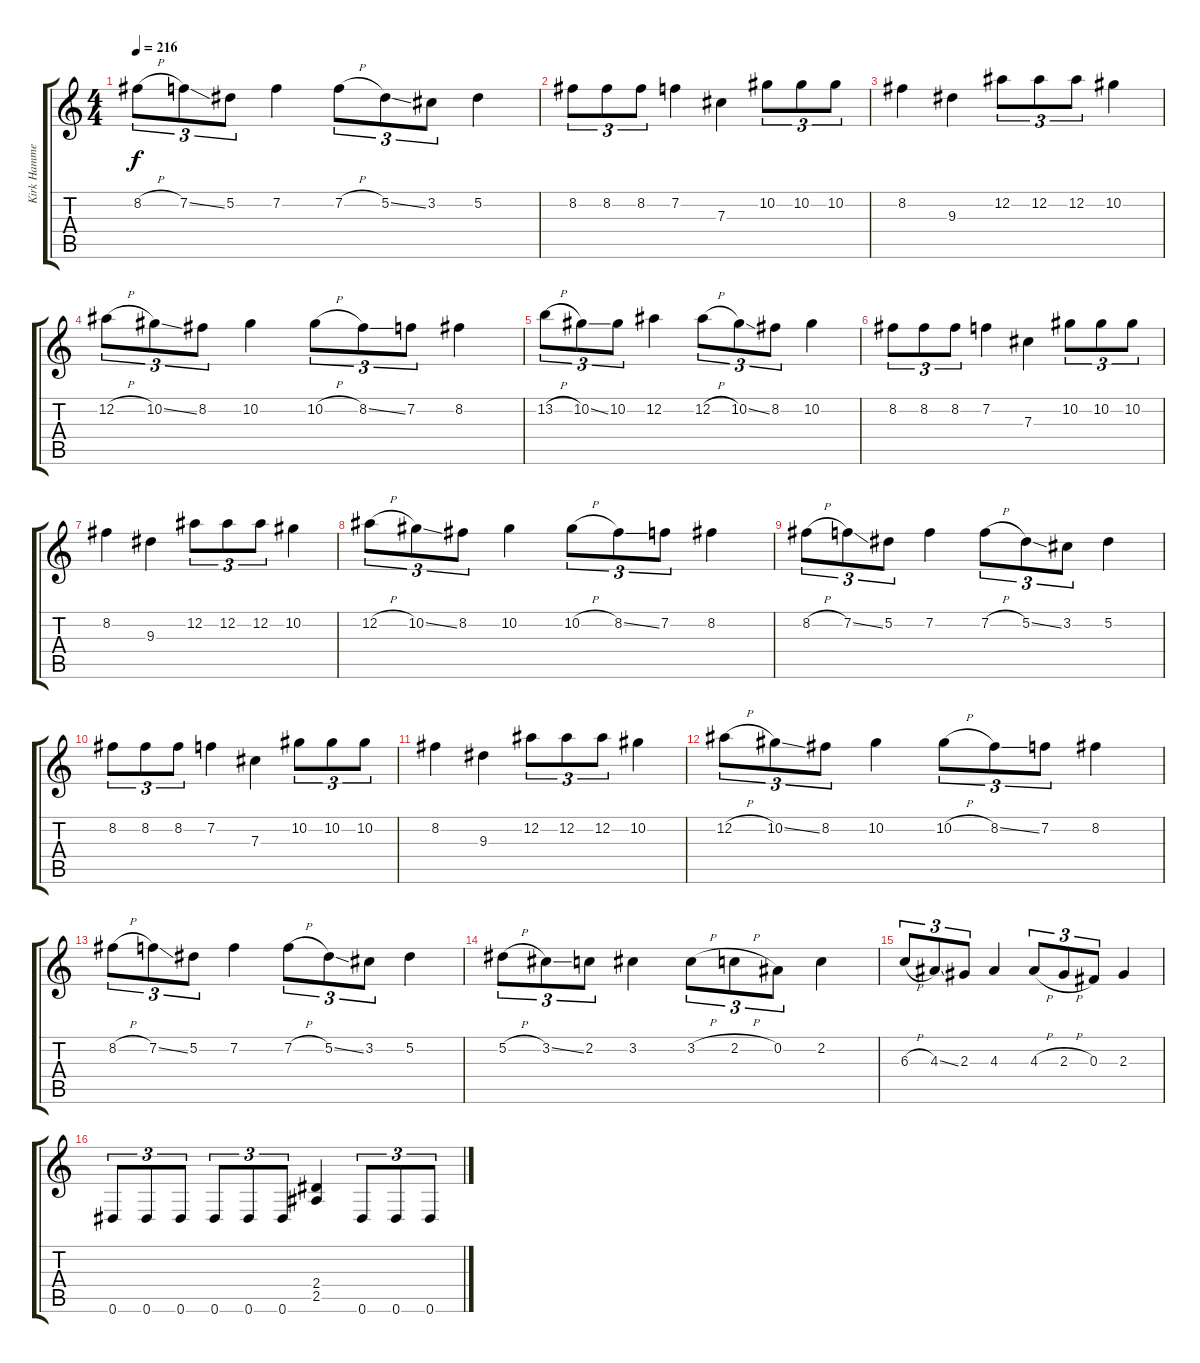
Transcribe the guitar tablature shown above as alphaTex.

\track ("Kirk Hammet" "Kirk Hamme") {instrument electricguitarclean}
\staff {score tabs}
\tuning (Eb4 Bb3 Gb3 Db3 Ab2 Eb2) {hide}
\ts (4 4)
\tempo 216
\clef g2
\ks c
8.2{h}.8{tu (3 2) dy f} 7.2{ss}.8{tu (3 2)} 5.2.8{tu (3 2)} 7.2.4 7.2{h}.8{tu (3 2)} 5.2{ss}.8{tu (3 2)} 3.2.8{tu (3 2)} 5.2.4 |
8.2.8{tu (3 2)} 8.2.8{tu (3 2)} 8.2.8{tu (3 2)} 7.2.4 7.3.4 10.2.8{tu (3 2)} 10.2.8{tu (3 2)} 10.2.8{tu (3 2)} |
8.2.4 9.3.4 12.2.8{tu (3 2)} 12.2.8{tu (3 2)} 12.2.8{tu (3 2)} 10.2.4 |
12.2{h}.8{tu (3 2)} 10.2{ss}.8{tu (3 2)} 8.2.8{tu (3 2)} 10.2.4 10.2{h}.8{tu (3 2)} 8.2{ss}.8{tu (3 2)} 7.2.8{tu (3 2)} 8.2.4 |
13.2{h}.8{tu (3 2)} 10.2{ss}.8{tu (3 2)} 10.2.8{tu (3 2)} 12.2.4 12.2{h}.8{tu (3 2)} 10.2{ss}.8{tu (3 2)} 8.2.8{tu (3 2)} 10.2.4 |
8.2.8{tu (3 2)} 8.2.8{tu (3 2)} 8.2.8{tu (3 2)} 7.2.4 7.3.4 10.2.8{tu (3 2)} 10.2.8{tu (3 2)} 10.2.8{tu (3 2)} |
8.2.4 9.3.4 12.2.8{tu (3 2)} 12.2.8{tu (3 2)} 12.2.8{tu (3 2)} 10.2.4 |
12.2{h}.8{tu (3 2)} 10.2{ss}.8{tu (3 2)} 8.2.8{tu (3 2)} 10.2.4 10.2{h}.8{tu (3 2)} 8.2{ss}.8{tu (3 2)} 7.2.8{tu (3 2)} 8.2.4 |
8.2{h}.8{tu (3 2)} 7.2{ss}.8{tu (3 2)} 5.2.8{tu (3 2)} 7.2.4 7.2{h}.8{tu (3 2)} 5.2{ss}.8{tu (3 2)} 3.2.8{tu (3 2)} 5.2.4 |
8.2.8{tu (3 2)} 8.2.8{tu (3 2)} 8.2.8{tu (3 2)} 7.2.4 7.3.4 10.2.8{tu (3 2)} 10.2.8{tu (3 2)} 10.2.8{tu (3 2)} |
8.2.4 9.3.4 12.2.8{tu (3 2)} 12.2.8{tu (3 2)} 12.2.8{tu (3 2)} 10.2.4 |
12.2{h}.8{tu (3 2)} 10.2{ss}.8{tu (3 2)} 8.2.8{tu (3 2)} 10.2.4 10.2{h}.8{tu (3 2)} 8.2{ss}.8{tu (3 2)} 7.2.8{tu (3 2)} 8.2.4 |
8.2{h}.8{tu (3 2)} 7.2{ss}.8{tu (3 2)} 5.2.8{tu (3 2)} 7.2.4 7.2{h}.8{tu (3 2)} 5.2{ss}.8{tu (3 2)} 3.2.8{tu (3 2)} 5.2.4 |
5.2{h}.8{tu (3 2)} 3.2{ss}.8{tu (3 2)} 2.2.8{tu (3 2)} 3.2.4 3.2{h}.8{tu (3 2)} 2.2{h}.8{tu (3 2)} 0.2.8{tu (3 2)} 2.2.4 |
6.3{h}.8{tu (3 2)} 4.3{ss}.8{tu (3 2)} 2.3.8{tu (3 2)} 4.3.4 4.3{h}.8{tu (3 2)} 2.3{h}.8{tu (3 2)} 0.3.8{tu (3 2)} 2.3.4 |
0.6.8{tu (3 2)} 0.6.8{tu (3 2)} 0.6.8{tu (3 2)} 0.6.8{tu (3 2)} 0.6.8{tu (3 2)} 0.6.8{tu (3 2)} (2.4 2.5).4 0.6.8{tu (3 2)} 0.6.8{tu (3 2)} 0.6.8{tu (3 2)}
